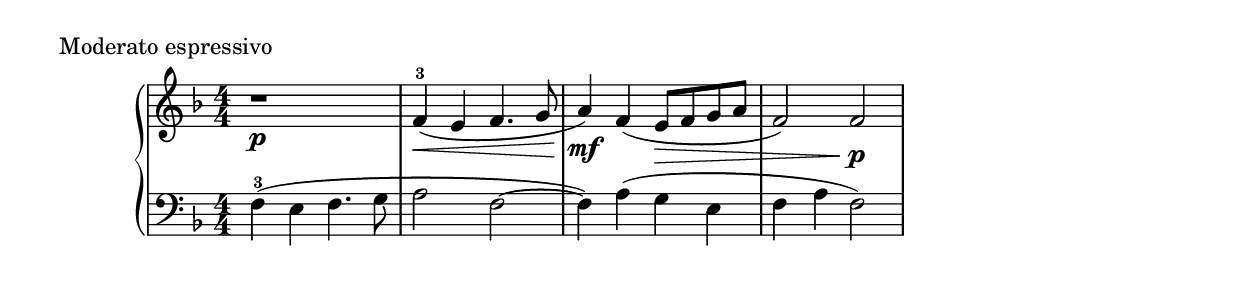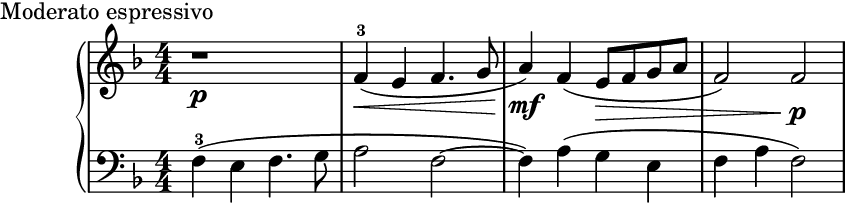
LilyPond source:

% Sight reading exercise
% Trinity grade two book
% Exercise 45

\version "2.22.2"

\include "../../common.ly"

common = {
    \key f \major
    \time 4/4
    \numericTimeSignature
}

right = \relative {
    \common
    \clef treble
    r1\p
    f'4-3\<(e f4. g8
    a4\mf\!) f(e8\> f g a
    f2) f\p\!
}

left = \relative {
    \common
    \clef bass
    f4-3(e f4. g8
    a2 f ~
    f4) a(g e
    f a f2)
}

\markup "Moderato espressivo"
\score {
    \new PianoStaff
    <<
        \new Staff \right
        \new Staff \left
    >>
    \layout {
        \context {
            \Staff
        }
    }
    \midi {}
}
